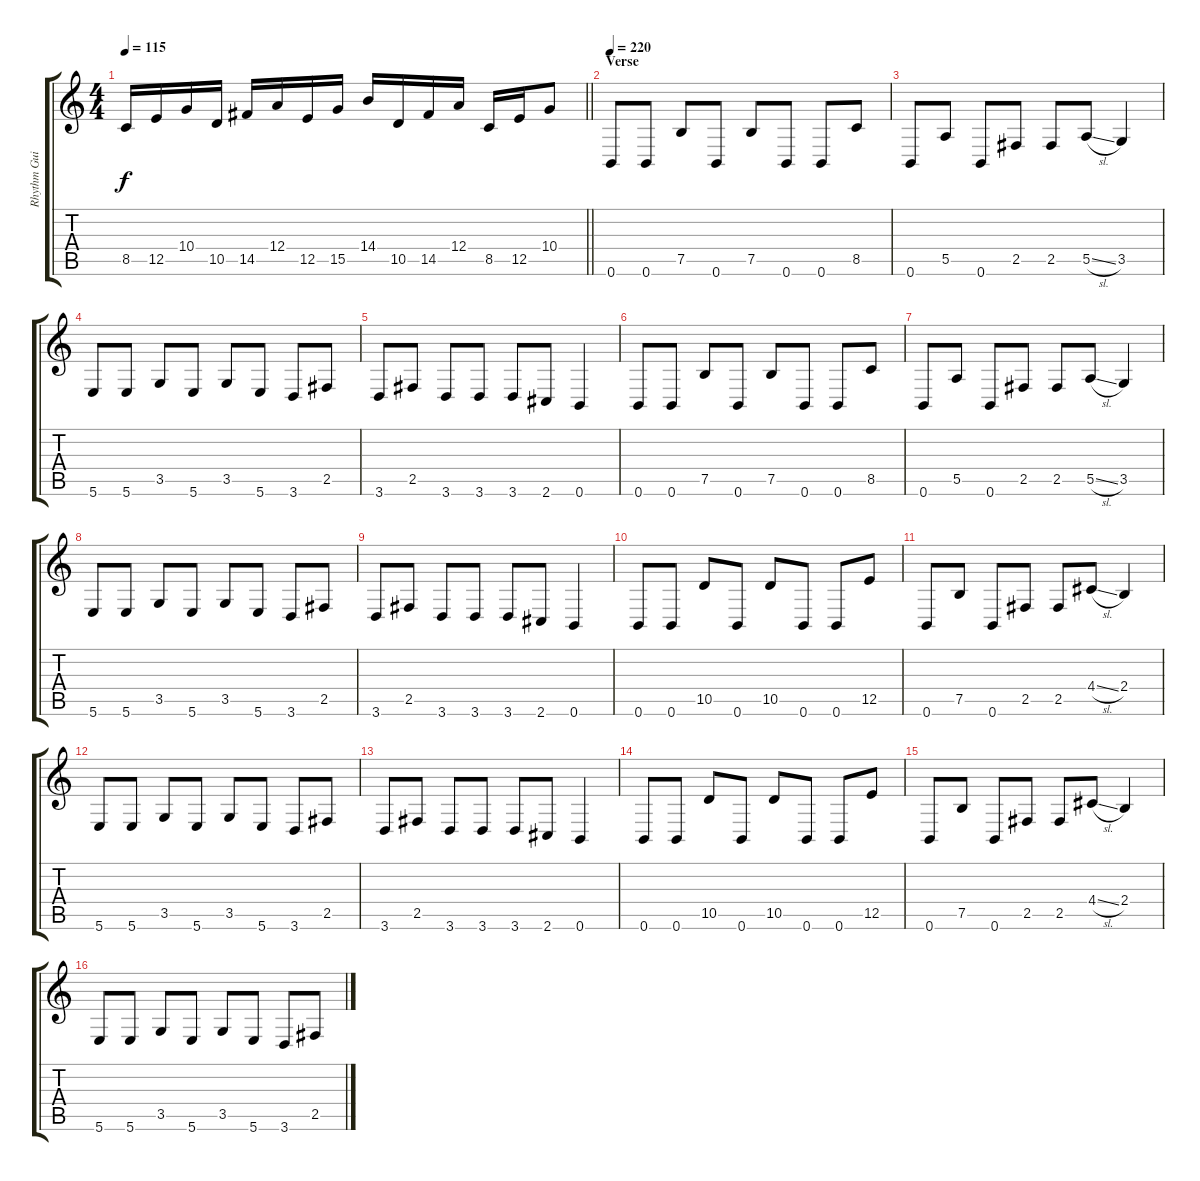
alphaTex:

\track ("Rhythm Guitar" "Rhythm Gui") {instrument distortionguitar}
\staff {score tabs}
\tuning (B3 Gb3 D3 A2 E2 B1) {hide}
\ts (4 4)
\tempo 115
\clef g2
\barLineRight lightlight
\ks c
8.5.16{dy f} 12.5.16 10.4.16 10.5.16 14.5.16 12.4.16 12.5.16 15.5.16 14.4.16 10.5.16 14.5.16 12.4.16 8.5.16 12.5.16 10.4.8 |
\section ("" "Verse")
\tempo 220
0.6.8 0.6.8 7.5.8 0.6.8 7.5.8 0.6.8 0.6.8 8.5.8 |
0.6.8 5.5.8 0.6.8 2.5.8 2.5.8 5.5{sl}.8 3.5.4 |
5.6.8 5.6.8 3.5.8 5.6.8 3.5.8 5.6.8 3.6.8 2.5.8 |
3.6.8 2.5.8 3.6.8 3.6.8 3.6.8 2.6.8 0.6.4 |
0.6.8 0.6.8 7.5.8 0.6.8 7.5.8 0.6.8 0.6.8 8.5.8 |
0.6.8 5.5.8 0.6.8 2.5.8 2.5.8 5.5{sl}.8 3.5.4 |
5.6.8 5.6.8 3.5.8 5.6.8 3.5.8 5.6.8 3.6.8 2.5.8 |
3.6.8 2.5.8 3.6.8 3.6.8 3.6.8 2.6.8 0.6.4 |
0.6.8 0.6.8 10.5.8 0.6.8 10.5.8 0.6.8 0.6.8 12.5.8 |
0.6.8 7.5.8 0.6.8 2.5.8 2.5.8 4.4{sl}.8 2.4.4 |
5.6.8 5.6.8 3.5.8 5.6.8 3.5.8 5.6.8 3.6.8 2.5.8 |
3.6.8 2.5.8 3.6.8 3.6.8 3.6.8 2.6.8 0.6.4 |
0.6.8 0.6.8 10.5.8 0.6.8 10.5.8 0.6.8 0.6.8 12.5.8 |
0.6.8 7.5.8 0.6.8 2.5.8 2.5.8 4.4{sl}.8 2.4.4 |
5.6.8 5.6.8 3.5.8 5.6.8 3.5.8 5.6.8 3.6.8 2.5.8
